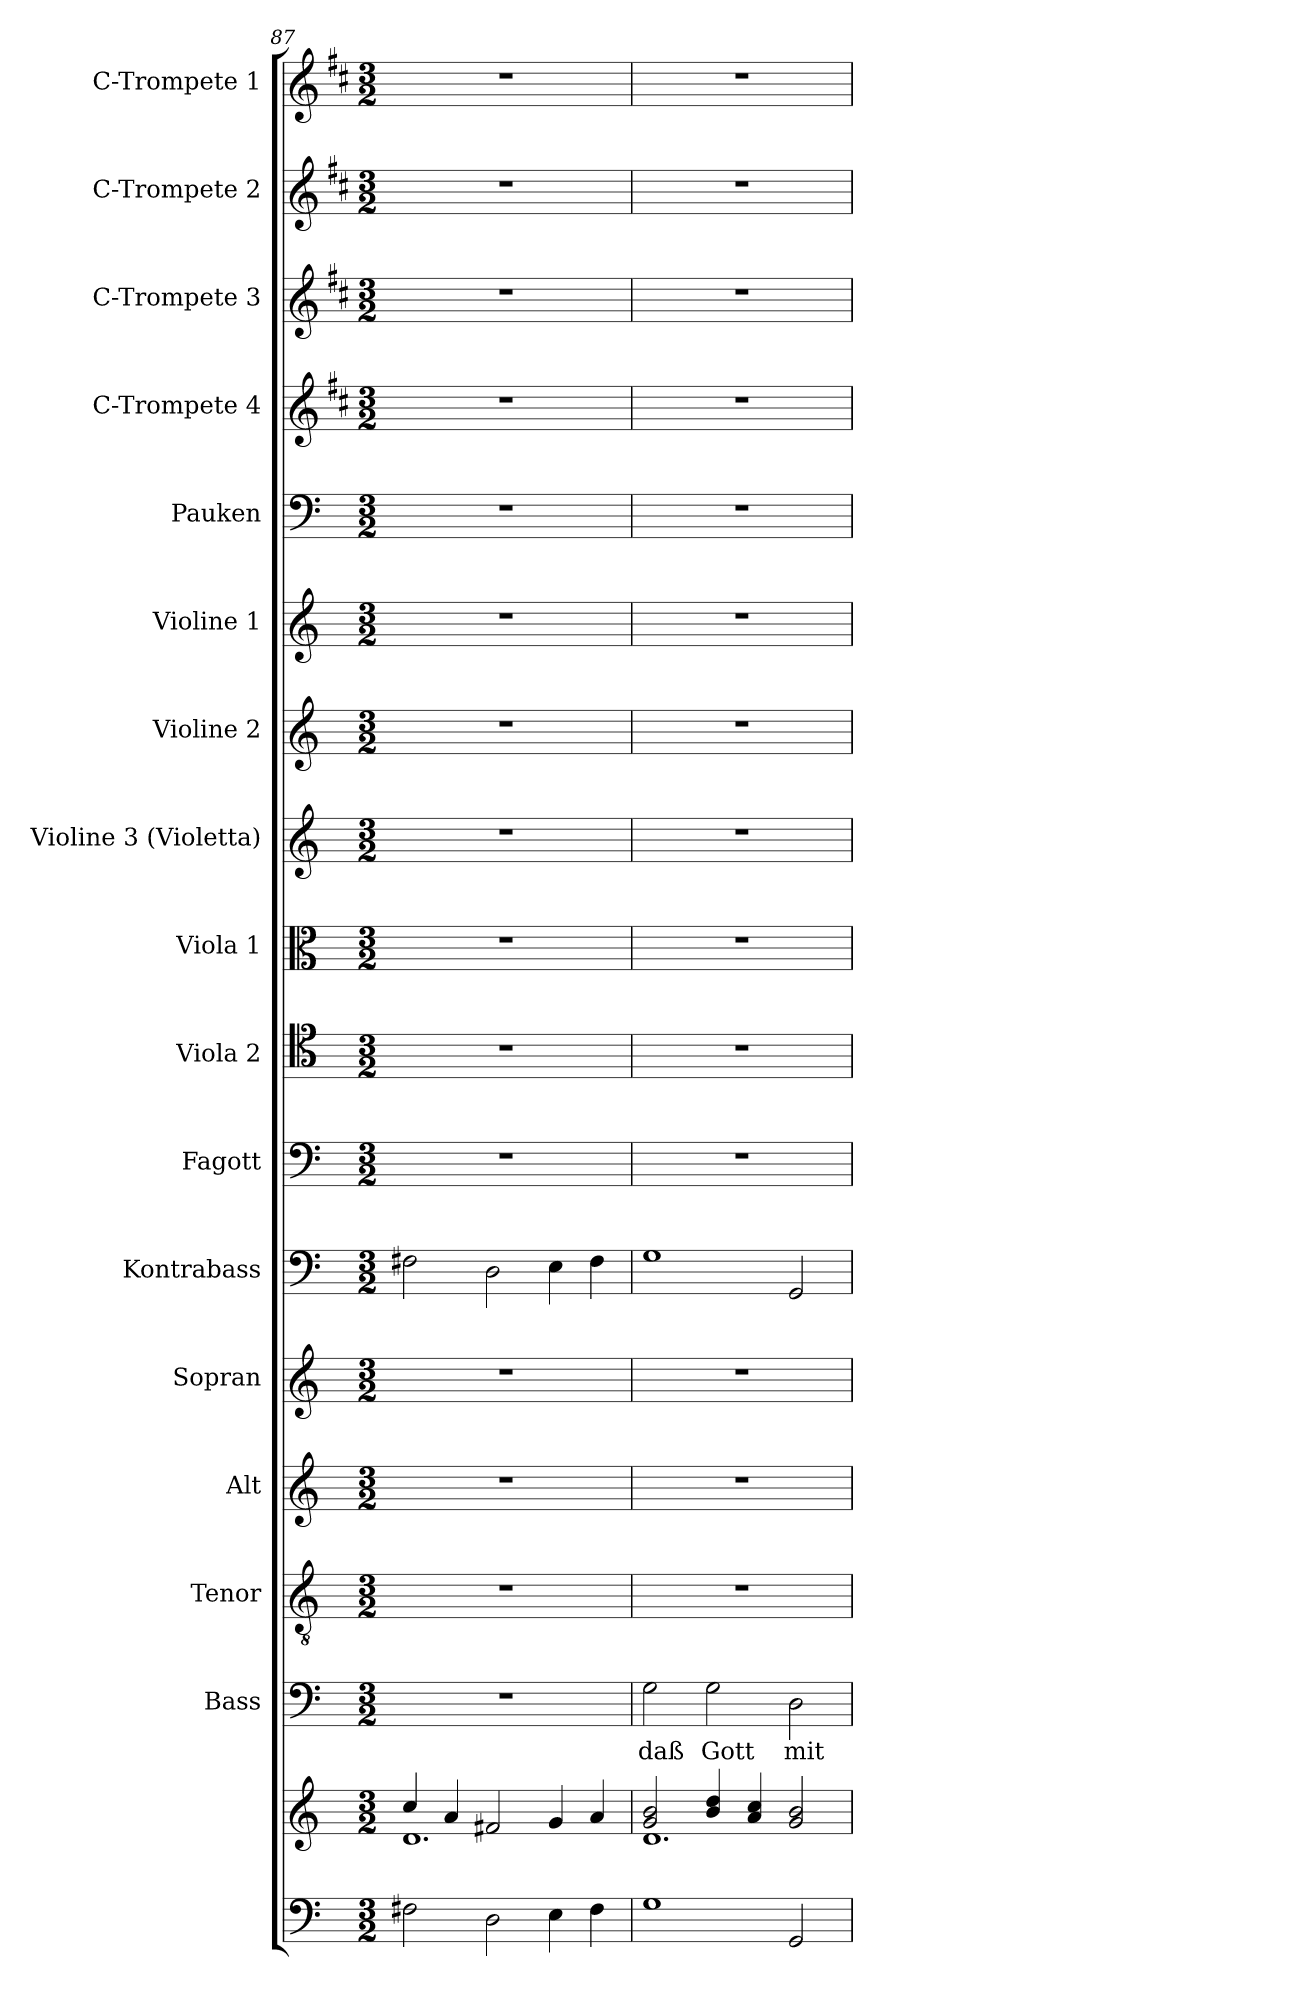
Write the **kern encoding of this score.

**kern	**kern	**kern	**text	**kern	**kern	**kern	**kern	**kern	**kern	**kern	**kern	**kern	**kern	**kern	**kern	**kern	**kern	**kern
*part17	*part17	*part16	*part16	*part15	*part14	*part13	*part12	*part11	*part10	*part9	*part8	*part7	*part6	*part5	*part4	*part3	*part2	*part1
*staff18	*staff17	*staff16	*staff16	*staff15	*staff14	*staff13	*staff12	*staff11	*staff10	*staff9	*staff8	*staff7	*staff6	*staff5	*staff4	*staff3	*staff2	*staff1
*	*	*I"Bass	*	*I"Tenor	*I"Alt	*I"Sopran	*I"Kontrabass	*I"Fagott	*I"Viola 2	*I"Viola 1	*I"Violine 3 (Violetta)	*I"Violine 2	*I"Violine 1	*I"Pauken	*I"C-Trompete 4	*I"C-Trompete 3	*I"C-Trompete 2	*I"C-Trompete 1
*	*	*I'B.	*	*I'T.	*I'A.	*I'S.	*I'Kb.	*I'Fg.	*I'Vla. 2	*I'Vla. 1	*I'Vl. 3	*I'Vl. 2	*I'Vl. 1	*I'Pk.	*I'C Trp. 4	*I'C Trp. 3	*I'C Trp. 2	*I'C Trp. 1
!!LO:PB:g=z
*clefF4	*clefG2	*clefF4	*	*clefGv2	*clefG2	*clefG2	*clefF4	*clefF4	*clefC4	*clefC3	*clefG2	*clefG2	*clefG2	*clefF4	*clefG2	*clefG2	*clefG2	*clefG2
*	*	*	*	*	*	*	*ITrd7c12	*	*	*	*	*	*	*	*ITrd1c2	*ITrd1c2	*ITrd1c2	*ITrd1c2
*k[]	*k[]	*k[]	*	*k[]	*k[]	*k[]	*k[]	*k[]	*k[]	*k[]	*k[]	*k[]	*k[]	*k[]	*k[]	*k[]	*k[]	*k[]
*C:	*C:	*C:	*	*C:	*C:	*C:	*C:	*C:	*C:	*C:	*C:	*C:	*C:	*C:	*C:	*C:	*C:	*C:
*M3/2	*M3/2	*M3/2	*	*M3/2	*M3/2	*M3/2	*M3/2	*M3/2	*M3/2	*M3/2	*M3/2	*M3/2	*M3/2	*M3/2	*M3/2	*M3/2	*M3/2	*M3/2
=87	=87	=87	=87	=87	=87	=87	=87	=87	=87	=87	=87	=87	=87	=87	=87	=87	=87	=87
*	*^	*	*	*	*	*	*	*	*	*	*	*	*	*	*	*	*	*
2F#X\	4cc/	1.d	1.r	.	1.r	1.r	1.r	2FF#X\	1.r	1.r	1.r	1.r	1.r	1.r	1.r	1.r	1.r	1.r	1.r
.	4a/	.	.	.	.	.	.	.	.	.	.	.	.	.	.	.	.	.	.
2D\	2f#X/	.	.	.	.	.	.	2DD\	.	.	.	.	.	.	.	.	.	.	.
4E\	4g/	.	.	.	.	.	.	4EE\	.	.	.	.	.	.	.	.	.	.	.
4F#\	4a/	.	.	.	.	.	.	4FF#\	.	.	.	.	.	.	.	.	.	.	.
=88	=88	=88	=88	=88	=88	=88	=88	=88	=88	=88	=88	=88	=88	=88	=88	=88	=88	=88	=88
!	!	!	!	!LO:LY:b	!	!	!	!	!	!	!	!	!	!	!	!	!	!	!
1G	2g/ 2b/	1.d	2G\	daß	1.r	1.r	1.r	1GG	1.r	1.r	1.r	1.r	1.r	1.r	1.r	1.r	1.r	1.r	1.r
!	!	!	!	!LO:LY:b	!	!	!	!	!	!	!	!	!	!	!	!	!	!	!
.	4b/ 4dd/	.	2G\	Gott	.	.	.	.	.	.	.	.	.	.	.	.	.	.	.
.	4a/ 4cc/	.	.	.	.	.	.	.	.	.	.	.	.	.	.	.	.	.	.
!	!	!	!	!LO:LY:b	!	!	!	!	!	!	!	!	!	!	!	!	!	!	!
2GG/	2g/ 2b/	.	2D\	mit	.	.	.	2GGG/	.	.	.	.	.	.	.	.	.	.	.
*	*v	*v	*	*	*	*	*	*	*	*	*	*	*	*	*	*	*	*	*
=	=	=	=	=	=	=	=	=	=	=	=	=	=	=	=	=	=	=
*-	*-	*-	*-	*-	*-	*-	*-	*-	*-	*-	*-	*-	*-	*-	*-	*-	*-	*-
